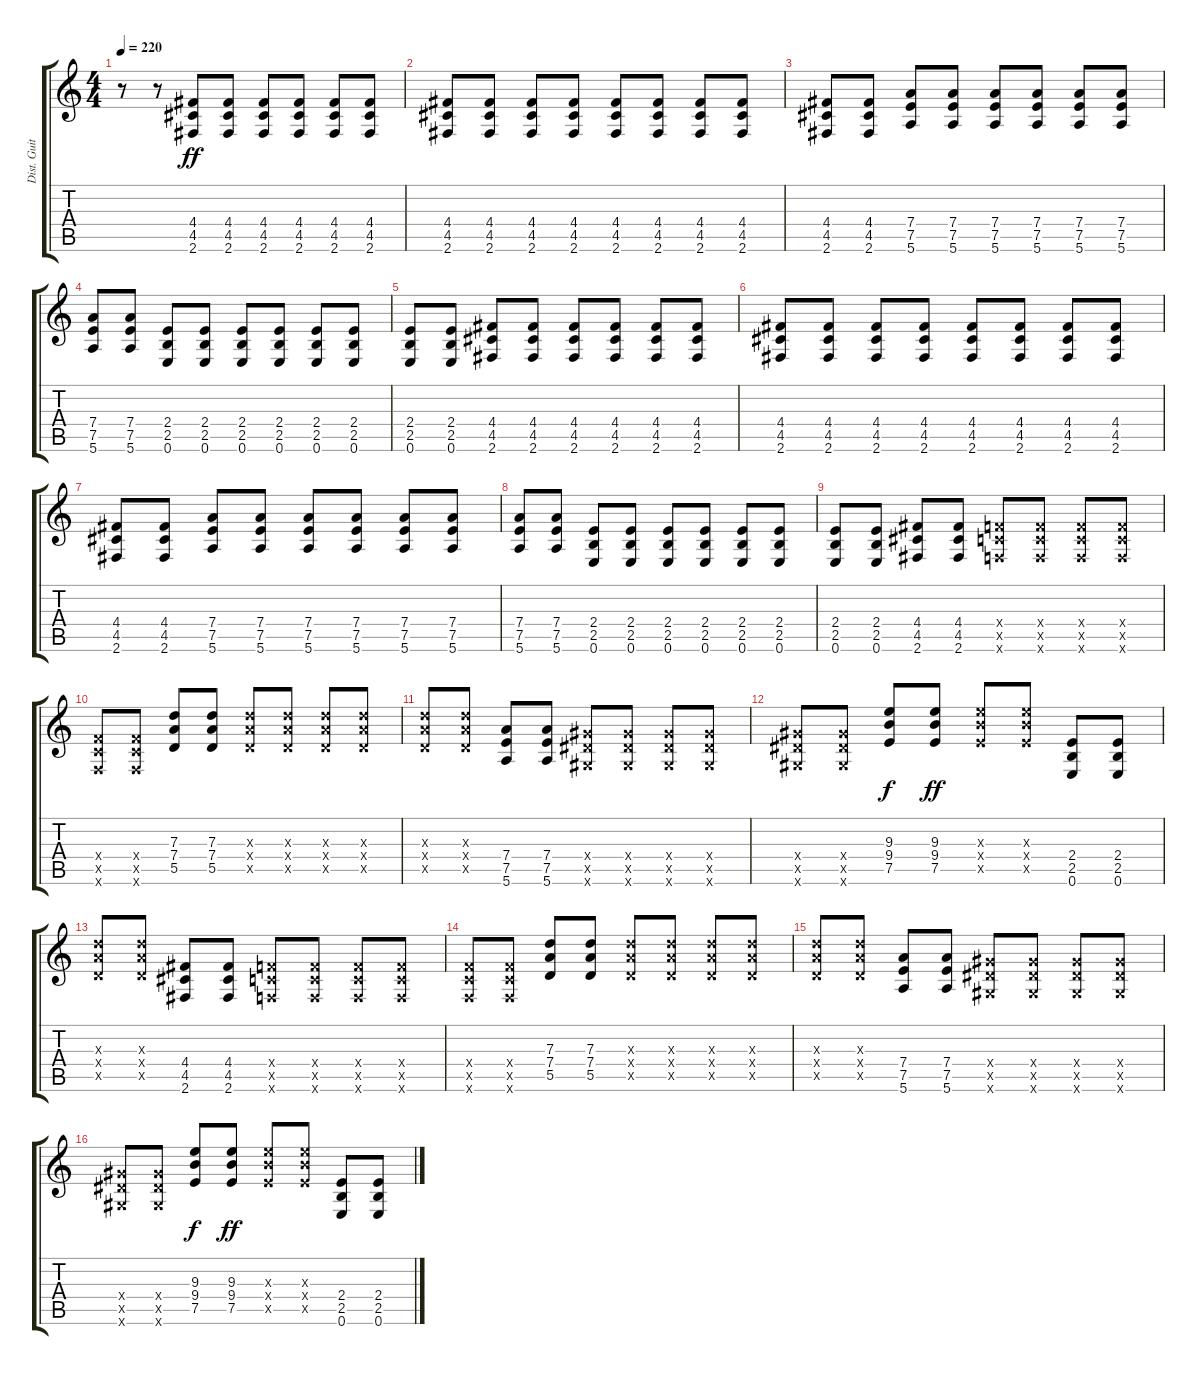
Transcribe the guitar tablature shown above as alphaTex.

\track ("Dist. Guitar 2" "Dist. Guit") {instrument overdrivenguitar}
\staff {score tabs}
\tuning (E4 B3 G3 D3 A2 E2) {hide}
\ts (4 4)
\tempo 220
\clef g2
\ks c
r.8{dy f} r.8 (4.4 4.5 2.6).8{dy ff} (4.4 4.5 2.6).8 (4.4 4.5 2.6).8 (4.4 4.5 2.6).8 (4.4 4.5 2.6).8 (4.4 4.5 2.6).8 |
(4.4 4.5 2.6).8 (4.4 4.5 2.6).8 (4.4 4.5 2.6).8 (4.4 4.5 2.6).8 (4.4 4.5 2.6).8 (4.4 4.5 2.6).8 (4.4 4.5 2.6).8 (4.4 4.5 2.6).8 |
(4.4 4.5 2.6).8 (4.4 4.5 2.6).8 (7.4 7.5 5.6).8 (7.4 7.5 5.6).8 (7.4 7.5 5.6).8 (7.4 7.5 5.6).8 (7.4 7.5 5.6).8 (7.4 7.5 5.6).8 |
(7.4 7.5 5.6).8 (7.4 7.5 5.6).8 (2.4 2.5 0.6).8 (2.4 2.5 0.6).8 (2.4 2.5 0.6).8 (2.4 2.5 0.6).8 (2.4 2.5 0.6).8 (2.4 2.5 0.6).8 |
(2.4 2.5 0.6).8 (2.4 2.5 0.6).8 (4.4 4.5 2.6).8 (4.4 4.5 2.6).8 (4.4 4.5 2.6).8 (4.4 4.5 2.6).8 (4.4 4.5 2.6).8 (4.4 4.5 2.6).8 |
(4.4 4.5 2.6).8 (4.4 4.5 2.6).8 (4.4 4.5 2.6).8 (4.4 4.5 2.6).8 (4.4 4.5 2.6).8 (4.4 4.5 2.6).8 (4.4 4.5 2.6).8 (4.4 4.5 2.6).8 |
(4.4 4.5 2.6).8 (4.4 4.5 2.6).8 (7.4 7.5 5.6).8 (7.4 7.5 5.6).8 (7.4 7.5 5.6).8 (7.4 7.5 5.6).8 (7.4 7.5 5.6).8 (7.4 7.5 5.6).8 |
(7.4 7.5 5.6).8 (7.4 7.5 5.6).8 (2.4 2.5 0.6).8 (2.4 2.5 0.6).8 (2.4 2.5 0.6).8 (2.4 2.5 0.6).8 (2.4 2.5 0.6).8 (2.4 2.5 0.6).8 |
(2.4 2.5 0.6).8 (2.4 2.5 0.6).8 (4.4 4.5 2.6).8 (4.4 4.5 2.6).8 (3.4{x} 3.5{x} 1.6{x}).8 (3.4{x} 3.5{x} 1.6{x}).8 (3.4{x} 3.5{x} 1.6{x}).8 (3.4{x} 3.5{x} 1.6{x}).8 |
(3.4{x} 3.5{x} 1.6{x}).8 (3.4{x} 3.5{x} 1.6{x}).8 (7.3 7.4 5.5).8 (7.3 7.4 5.5).8 (7.3{x} 7.4{x} 5.5{x}).8 (7.3{x} 7.4{x} 5.5{x}).8 (7.3{x} 7.4{x} 5.5{x}).8 (7.3{x} 7.4{x} 5.5{x}).8 |
(7.3{x} 7.4{x} 5.5{x}).8 (7.3{x} 7.4{x} 5.5{x}).8 (7.4 7.5 5.6).8 (7.4 7.5 5.6).8 (6.4{x} 6.5{x} 4.6{x}).8 (6.4{x} 6.5{x} 4.6{x}).8 (6.4{x} 6.5{x} 4.6{x}).8 (6.4{x} 6.5{x} 4.6{x}).8 |
(6.4{x} 6.5{x} 4.6{x}).8 (6.4{x} 6.5{x} 4.6{x}).8 (9.3 9.4 7.5).8{dy f} (9.3 9.4 7.5).8{dy ff} (9.3{x} 9.4{x} 7.5{x}).8 (9.3{x} 9.4{x} 7.5{x}).8 (2.4 2.5 0.6).8 (2.4 2.5 0.6).8 |
(7.3{x} 7.4{x} 5.5{x}).8 (7.3{x} 7.4{x} 5.5{x}).8 (4.4 4.5 2.6).8 (4.4 4.5 2.6).8 (3.4{x} 3.5{x} 1.6{x}).8 (3.4{x} 3.5{x} 1.6{x}).8 (3.4{x} 3.5{x} 1.6{x}).8 (3.4{x} 3.5{x} 1.6{x}).8 |
(3.4{x} 3.5{x} 1.6{x}).8 (3.4{x} 3.5{x} 1.6{x}).8 (7.3 7.4 5.5).8 (7.3 7.4 5.5).8 (7.3{x} 7.4{x} 5.5{x}).8 (7.3{x} 7.4{x} 5.5{x}).8 (7.3{x} 7.4{x} 5.5{x}).8 (7.3{x} 7.4{x} 5.5{x}).8 |
(7.3{x} 7.4{x} 5.5{x}).8 (7.3{x} 7.4{x} 5.5{x}).8 (7.4 7.5 5.6).8 (7.4 7.5 5.6).8 (6.4{x} 6.5{x} 4.6{x}).8 (6.4{x} 6.5{x} 4.6{x}).8 (6.4{x} 6.5{x} 4.6{x}).8 (6.4{x} 6.5{x} 4.6{x}).8 |
(6.4{x} 6.5{x} 4.6{x}).8 (6.4{x} 6.5{x} 4.6{x}).8 (9.3 9.4 7.5).8{dy f} (9.3 9.4 7.5).8{dy ff} (9.3{x} 9.4{x} 7.5{x}).8 (9.3{x} 9.4{x} 7.5{x}).8 (2.4 2.5 0.6).8 (2.4 2.5 0.6).8
